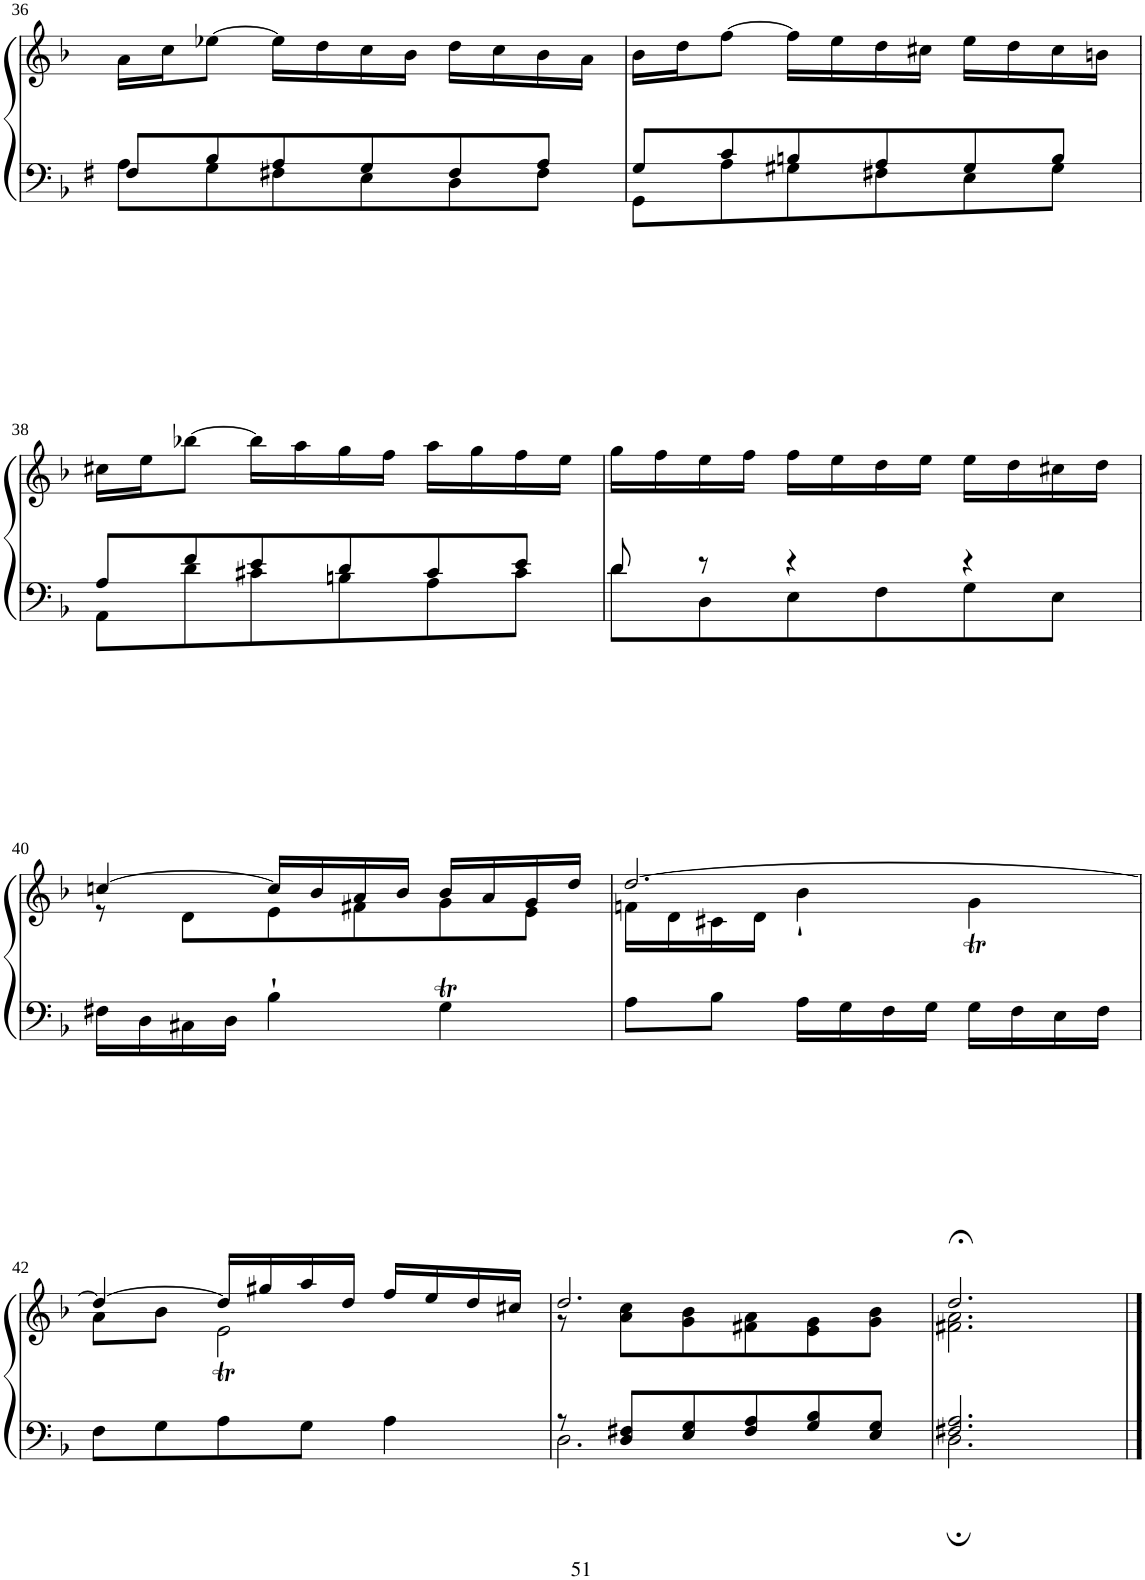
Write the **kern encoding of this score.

**kern	**kern
*part1	*part1
*staff2	*staff1
*I"Piano	*
*I'Pno	*
!!LO:PB:g=z
*clefF4	*clefG2
*k[b-]	*k[b-]
*M3/4	*M3/4
=36	=36
*^	*
8F#X/L	8A\L	16a\LL
.	.	16cc\J
8B-/	8G\	[8ee-X\J
8A/	8F#X\	16ee-\LL]
.	.	16dd\
8G/	8E\	16cc\
.	.	16b-\JJ
8F#/	8D\	16dd\LL
.	.	16cc\
8A/J	8F#\J	16b-\
.	.	16a\JJ
=37	=37	=37
8G/L	8GG\L	16b-\LL
.	.	16dd\J
8c/	8A\	[8ff\J
8Bn/	8G#X\	16ff\LL]
.	.	16ee\
8A/	8F#X\	16dd\
.	.	16cc#X\JJ
8G#/	8E\	16ee\LL
.	.	16dd\
8B/J	8G#\J	16cc#\
.	.	16bn\JJ
!!LO:LB:g=z
=38	=38	=38
8A/L	8AA\L	16cc#X\LL
.	.	16ee\J
8f/	8d\	[8bb-X\J
8e/	8c#X\	16bb-\LL]
.	.	16aa\
8d/	8Bn\	16gg\
.	.	16ff\JJ
8c#/	8A\	16aa\LL
.	.	16gg\
8e/J	8c#\J	16ff\
.	.	16ee\JJ
=39	=39	=39
8d/	8d\L	16gg\LL
.	.	16ff\
8r	8D\	16ee\
.	.	16ff\JJ
4r	8E\	16ff\LL
.	.	16ee\
.	8F\	16dd\
.	.	16ee\JJ
4r	8G\	16ee\LL
.	.	16dd\
.	8E\J	16cc#X\
.	.	16dd\JJ
*v	*v	*
!!LO:LB:g=z
=40	=40
*	*^
16F#X\LL	[4ccn/	8r
16D\	.	.
16C#X\	.	8d\L
16D\JJ	.	.
4B-`\	16cc/LL]	8e\
.	16b-/	.
.	16a/	8f#X\
.	16b-/JJ	.
4GT\	16b-/LL	8g\
.	16a/	.
.	16g/	8e\J
.	16dd/JJ	.
=41	=41	=41
8A\L	[2.dd/	16fn\LL
.	.	16d\
8B-\J	.	16c#X\
.	.	16d\JJ
16A\LL	.	4b-`\
16G\	.	.
16F\	.	.
16G\JJ	.	.
16G\LL	.	4gT\
16F\	.	.
16E\	.	.
16F\JJ	.	.
!!LO:LB:g=z	!!
=42	=42	=42
8F\L	4dd/_	8a\L
8G\	.	8b-\J
8A\	16dd/LL]	2et\
.	16gg#X/	.
8G\J	16aa/	.
.	16dd/JJ	.
4A\	16ff/LL	.
.	16ee/	.
.	16dd/	.
.	16cc#X/JJ	.
=43	=43	=43
*^	*	*
8r	2.D\	2.dd/	8r
8D/ 8F#X/L	.	.	8a\ 8cc\L
8E/ 8G/	.	.	8g\ 8b-\
8F#/ 8A/	.	.	8f#X\ 8a\
8G/ 8B-/	.	.	8e\ 8g\
8E/ 8G/J	.	.	8g\ 8b-\J
=44	=44	=44	=44
2.F#X/ 2.A/	2.D;\	2.dd;</	2.f#X\ 2.a\
*v	*v	*	*
*	*v	*v
==	==
*-	*-
